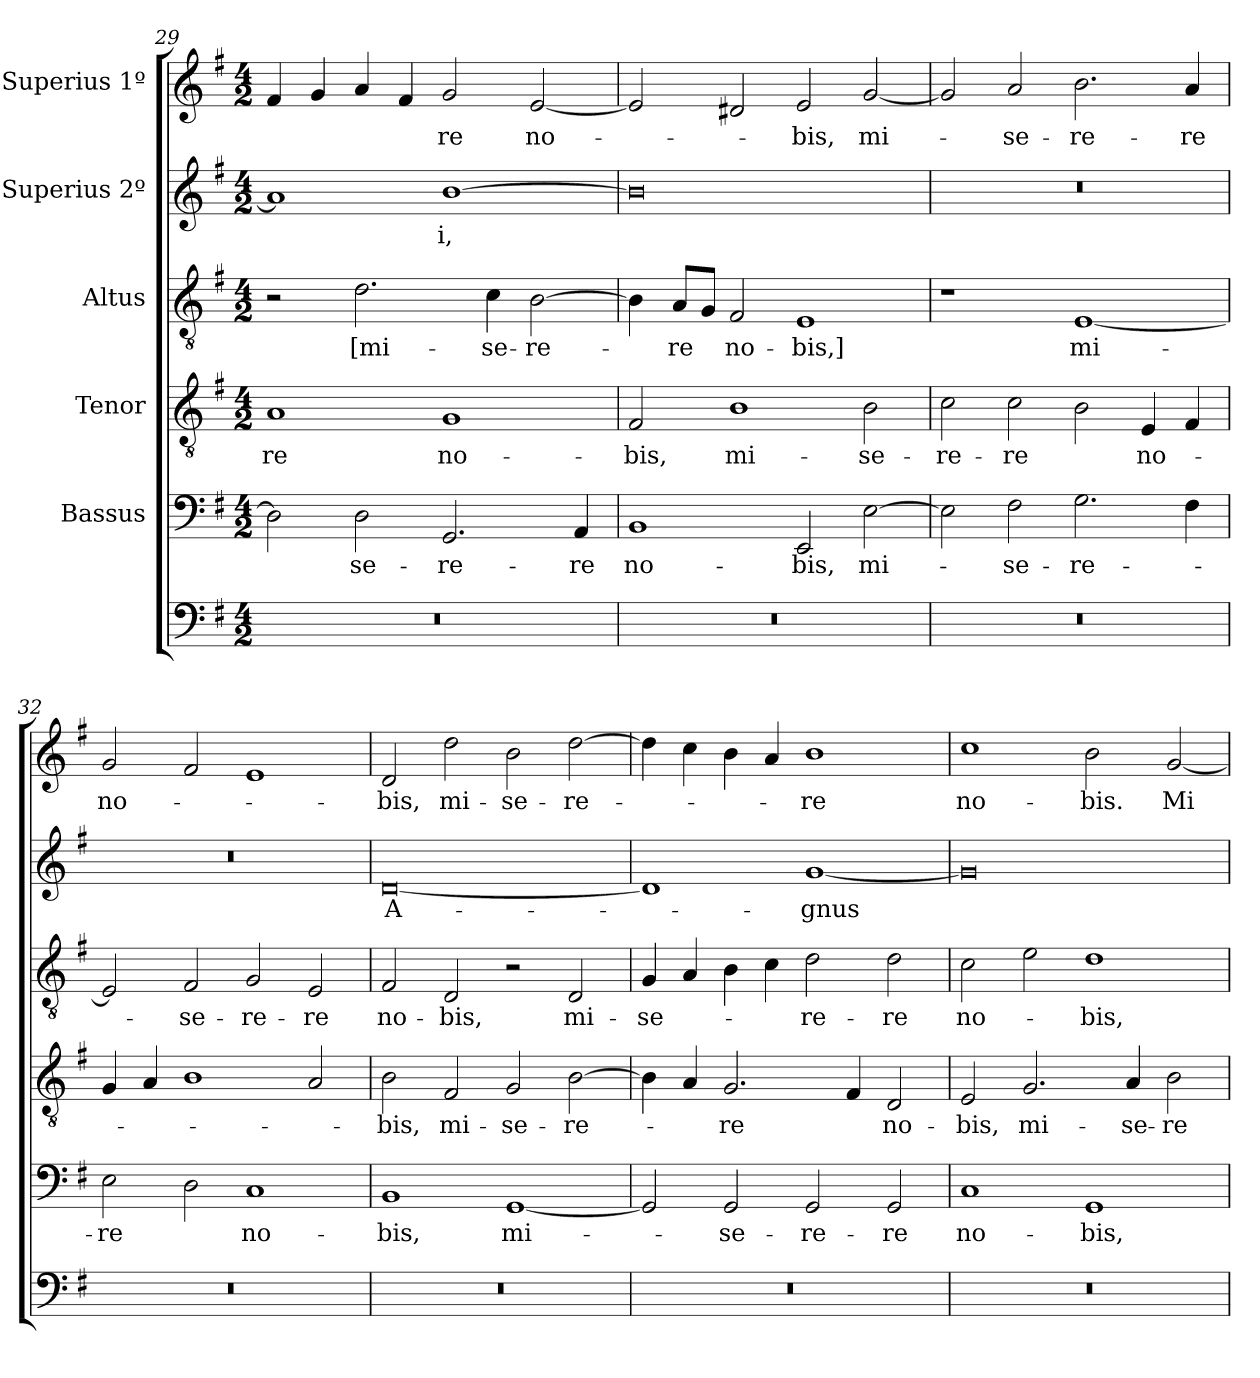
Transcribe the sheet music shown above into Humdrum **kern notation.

**kern	**kern	**text	**kern	**text	**kern	**text	**kern	**text	**kern	**text
*part6	*part5	*part5	*part4	*part4	*part3	*part3	*part2	*part2	*part1	*part1
*staff6	*staff5	*staff5	*staff4	*staff4	*staff3	*staff3	*staff2	*staff2	*staff1	*staff1
*	*I"Bassus	*	*I"Tenor	*	*I"Altus	*	*I"Superius 2º	*	*I"Superius 1º	*
*clefF4	*clefF4	*	*clefGv2	*	*clefGv2	*	*clefG2	*	*clefG2	*
*k[f#]	*k[f#]	*	*k[f#]	*	*k[f#]	*	*k[f#]	*	*k[f#]	*
*M4/2	*M4/2	*	*M4/2	*	*M4/2	*	*M4/2	*	*M4/2	*
=29	=29	=29	=29	=29	=29	=29	=29	=29	=29	=29
0r	2D\]	.	1A/	-re	2r	.	1a/]	.	4f#/	.
.	.	.	.	.	.	.	.	.	4g/	.
.	2D\	-se-	.	.	2.d\	[mi-	.	.	4a/	.
.	.	.	.	.	.	.	.	.	4f#/	.
.	2.GG/	-re-	1G/	no-	.	.	[1b\	-i,	2g/	-re
.	.	.	.	.	4c\	-se-	.	.	.	.
.	.	.	.	.	[2B\	-re-	.	.	[2e/	no-
.	4AA/	-re	.	.	.	.	.	.	.	.
=30	=30	=30	=30	=30	=30	=30	=30	=30	=30	=30
0r	1BB/	no-	2F#/	-bis,	4B\]	.	0b\]	.	2e/]	.
.	.	.	.	.	8A/L	-re	.	.	.	.
.	.	.	.	.	8G/J	.	.	.	.	.
.	.	.	1B\	mi-	2F#/	no-	.	.	2d#X/	.
.	2EE/	-bis,	.	.	1E/	-bis,]	.	.	2e/	-bis,
.	[2E\	mi-	2B\	-se-	.	.	.	.	[2g/	mi-
=31	=31	=31	=31	=31	=31	=31	=31	=31	=31	=31
0r	2E\]	.	2c\	-re-	1r	.	0r	.	2g/]	.
.	2F#\	-se-	2c\	-re	.	.	.	.	2a/	-se-
.	2.G\	-re-	2B\	.	[1E/	mi-	.	.	2.b\	-re-
.	.	.	4E/	no-	.	.	.	.	.	.
.	4F#\	.	4F#/	.	.	.	.	.	4a/	-re
=32	=32	=32	=32	=32	=32	=32	=32	=32	=32	=32
0r	2E\	-re	4G/	.	2E/]	.	0r	.	2g/	no-
.	.	.	4A/	.	.	.	.	.	.	.
.	2D\	.	1B\	.	2F#/	-se-	.	.	2f#/	.
.	1C/	no-	.	.	2G/	-re-	.	.	1e/	.
.	.	.	2A/	.	2E/	-re	.	.	.	.
=33	=33	=33	=33	=33	=33	=33	=33	=33	=33	=33
0r	1BB/	-bis,	2B\	-bis,	2F#/	no-	[0d/	A-	2d/	-bis,
.	.	.	2F#/	mi-	2D/	-bis,	.	.	2dd\	mi-
.	[1GG/	mi-	2G/	-se-	2r	.	.	.	2b\	-se-
.	.	.	[2B\	-re-	2D/	mi-	.	.	[2dd\	-re-
=34	=34	=34	=34	=34	=34	=34	=34	=34	=34	=34
0r	2GG/]	.	4B\]	.	4G/	-se-	1d/]	.	4dd\]	.
.	.	.	4A/	.	4A/	.	.	.	4cc\	.
.	2GG/	-se-	2.G/	-re	4B\	.	.	.	4b\	.
.	.	.	.	.	4c\	.	.	.	4a/	.
.	2GG/	-re-	.	.	2d\	-re-	[1g/	-gnus	1b\	-re
.	.	.	4F#/	.	.	.	.	.	.	.
.	2GG/	-re	2D/	no-	2d\	-re	.	.	.	.
=35	=35	=35	=35	=35	=35	=35	=35	=35	=35	=35
0r	1C/	no-	2E/	-bis,	2c\	no-	0g/]	.	1cc\	no-
.	.	.	2.G/	mi-	2e\	.	.	.	.	.
.	1GG/	-bis,	.	.	1d\	-bis,	.	.	2b\	-bis.
.	.	.	4A/	-se-	.	.	.	.	.	.
.	.	.	2B\	-re-	.	.	.	.	[2g/	Mi-
=	=	=	=	=	=	=	=	=	=	=
*-	*-	*-	*-	*-	*-	*-	*-	*-	*-	*-
